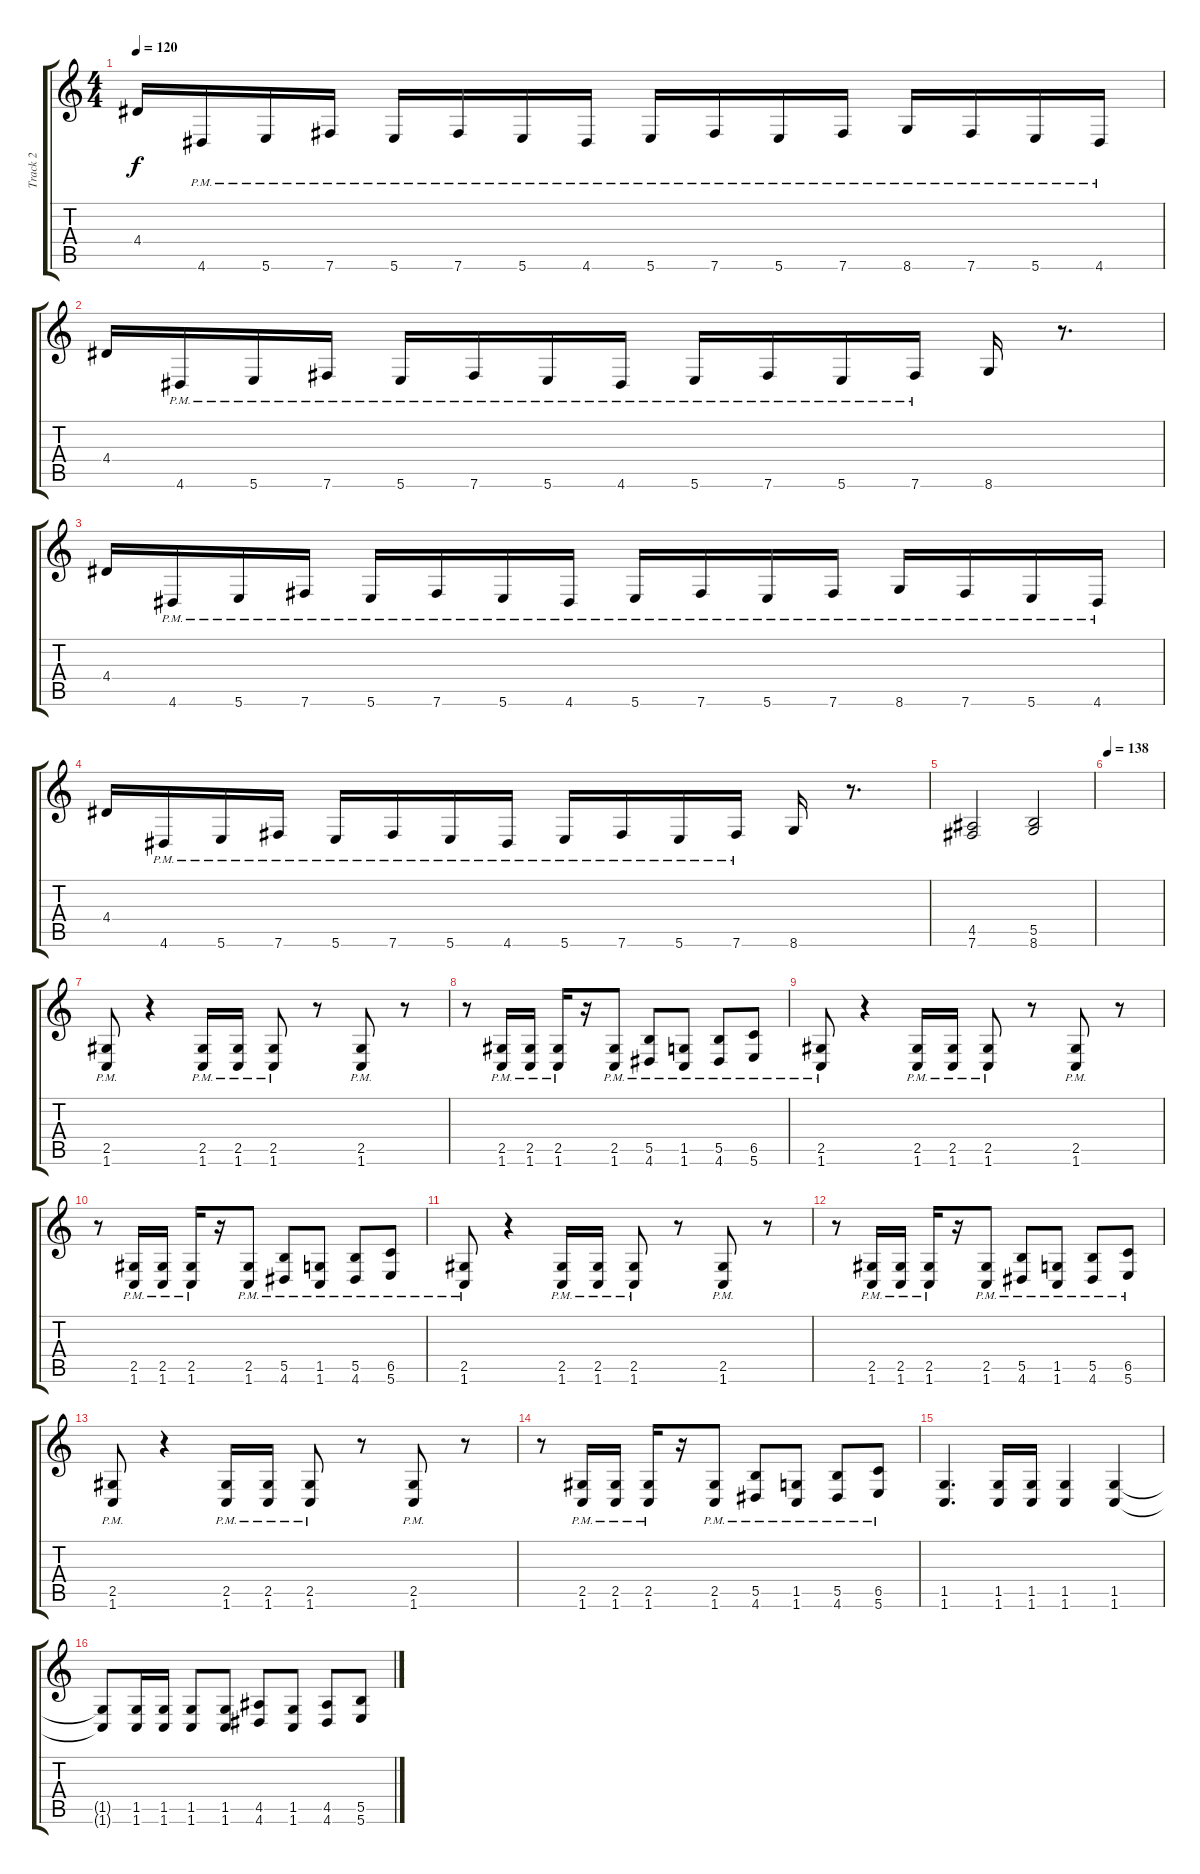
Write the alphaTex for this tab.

\track ("Track 2" "Track 2") {instrument distortionguitar}
\staff {score tabs}
\tuning (Db4 Ab3 E3 B2 Gb2 B1) {hide}
\ts (4 4)
\tempo 120
\clef g2
\ks c
4.4.16{dy f} 4.6{pm}.16 5.6{pm}.16 7.6{pm}.16 5.6{pm}.16 7.6{pm}.16 5.6{pm}.16 4.6{pm}.16 5.6{pm}.16 7.6{pm}.16 5.6{pm}.16 7.6{pm}.16 8.6{pm}.16 7.6{pm}.16 5.6{pm}.16 4.6{pm}.16 |
4.4.16 4.6{pm}.16 5.6{pm}.16 7.6{pm}.16 5.6{pm}.16 7.6{pm}.16 5.6{pm}.16 4.6{pm}.16 5.6{pm}.16 7.6{pm}.16 5.6{pm}.16 7.6{pm}.16 8.6.16 r.8{d} |
4.4.16 4.6{pm}.16 5.6{pm}.16 7.6{pm}.16 5.6{pm}.16 7.6{pm}.16 5.6{pm}.16 4.6{pm}.16 5.6{pm}.16 7.6{pm}.16 5.6{pm}.16 7.6{pm}.16 8.6{pm}.16 7.6{pm}.16 5.6{pm}.16 4.6{pm}.16 |
4.4.16 4.6{pm}.16 5.6{pm}.16 7.6{pm}.16 5.6{pm}.16 7.6{pm}.16 5.6{pm}.16 4.6{pm}.16 5.6{pm}.16 7.6{pm}.16 5.6{pm}.16 7.6{pm}.16 8.6.16 r.8{d} |
(4.5 7.6).2 (5.5 8.6).2 |
\tempo 138
|
(2.5{pm} 1.6{pm}).8 r.4 (2.5{pm} 1.6{pm}).16 (2.5{pm} 1.6{pm}).16 (2.5{pm} 1.6{pm}).8 r.8 (2.5{pm} 1.6{pm}).8 r.8 |
r.8 (2.5{pm} 1.6{pm}).16 (2.5{pm} 1.6).16 (2.5{pm} 1.6{pm}).16 r.16 (2.5{pm} 1.6{pm}).8 (5.5{pm} 4.6{pm}).8 (1.5{pm} 1.6{pm}).8 (5.5{pm} 4.6{pm}).8 (6.5{pm} 5.6{pm}).8 |
(2.5{pm} 1.6{pm}).8 r.4 (2.5{pm} 1.6{pm}).16 (2.5{pm} 1.6{pm}).16 (2.5{pm} 1.6{pm}).8 r.8 (2.5{pm} 1.6{pm}).8 r.8 |
r.8 (2.5{pm} 1.6{pm}).16 (2.5{pm} 1.6).16 (2.5{pm} 1.6{pm}).16 r.16 (2.5{pm} 1.6{pm}).8 (5.5{pm} 4.6{pm}).8 (1.5{pm} 1.6{pm}).8 (5.5{pm} 4.6{pm}).8 (6.5{pm} 5.6{pm}).8 |
(2.5{pm} 1.6{pm}).8 r.4 (2.5{pm} 1.6{pm}).16 (2.5{pm} 1.6{pm}).16 (2.5{pm} 1.6{pm}).8 r.8 (2.5{pm} 1.6{pm}).8 r.8 |
r.8 (2.5{pm} 1.6{pm}).16 (2.5{pm} 1.6).16 (2.5{pm} 1.6{pm}).16 r.16 (2.5{pm} 1.6{pm}).8 (5.5{pm} 4.6{pm}).8 (1.5{pm} 1.6{pm}).8 (5.5{pm} 4.6{pm}).8 (6.5{pm} 5.6{pm}).8 |
(2.5{pm} 1.6{pm}).8 r.4 (2.5{pm} 1.6{pm}).16 (2.5{pm} 1.6{pm}).16 (2.5{pm} 1.6{pm}).8 r.8 (2.5{pm} 1.6{pm}).8 r.8 |
r.8 (2.5{pm} 1.6{pm}).16 (2.5{pm} 1.6).16 (2.5{pm} 1.6{pm}).16 r.16 (2.5{pm} 1.6{pm}).8 (5.5{pm} 4.6{pm}).8 (1.5{pm} 1.6{pm}).8 (5.5{pm} 4.6{pm}).8 (6.5{pm} 5.6{pm}).8 |
(1.5 1.6).4{d} (1.5 1.6).16 (1.5 1.6).16 (1.5 1.6).4 (1.5 1.6).4 |
(1.5{t} 1.6{t}).8 (1.5 1.6).16 (1.5 1.6).16 (1.5 1.6).8 (1.5 1.6).8 (4.5 4.6).8 (1.5 1.6).8 (4.5 4.6).8 (5.5 5.6).8
